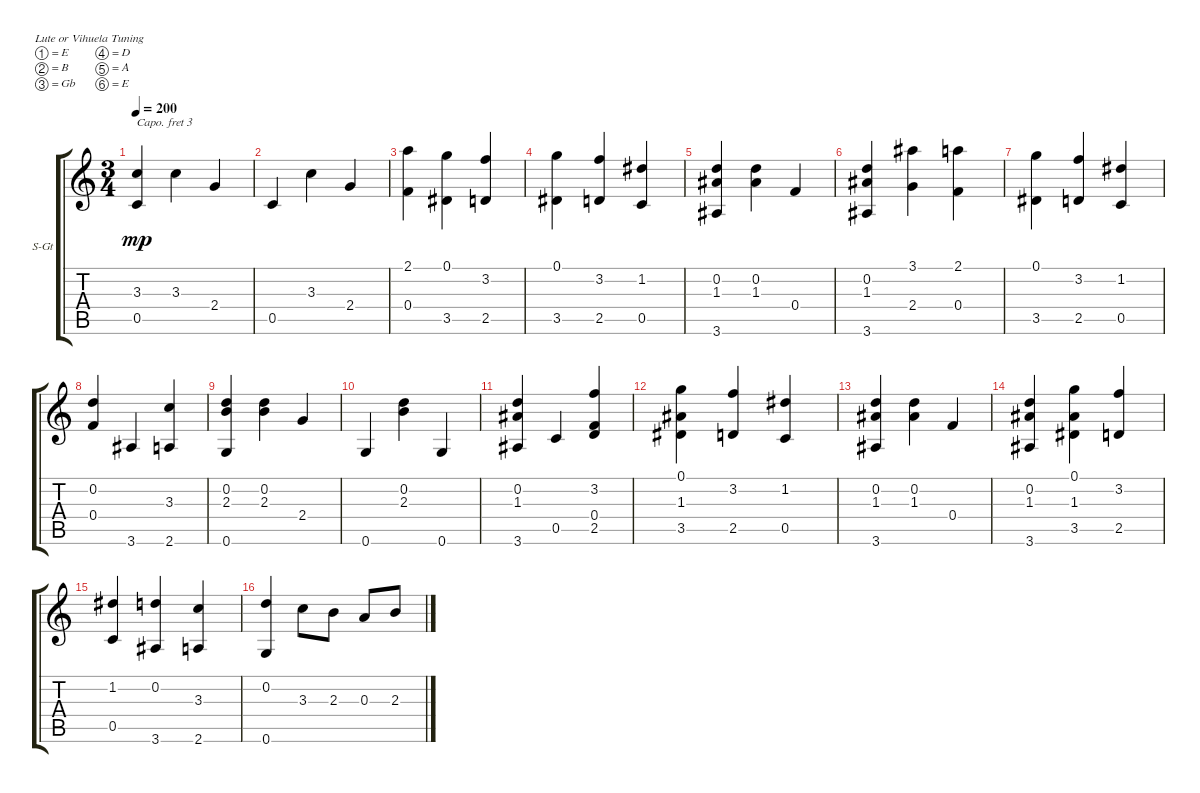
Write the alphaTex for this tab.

\bracketExtendMode groupsimilarinstruments
\firstSystemTrackNameOrientation horizontal
\otherSystemsTrackNameOrientation horizontal
\track ("" "S-Gt") {instrument acousticguitarsteel}
\staff {score tabs}
\capo 3
\tuning (E4 B3 Gb3 D3 A2 E2)
\ts (3 4)
\tempo 200
\clef g2
\ks c
(3.3 0.5).4{dy mp} 3.3.4 2.4.4 |
0.5.4 3.3.4 2.4.4 |
(2.1 0.4).4 (0.1 3.5).4 (3.2 2.5).4 |
(0.1 3.5).4 (3.2 2.5).4 (1.2 0.5).4 |
(0.2 1.3 3.6).4 (0.2 1.3).4 0.4.4 |
(0.2 1.3 3.6).4 (3.1 2.4).4 (2.1 0.4).4 |
(0.1 3.5).4 (3.2 2.5).4 (1.2 0.5).4 |
(0.2 0.4).4 3.6.4 (3.3 2.6).4 |
(0.2 2.3 0.6).4 (0.2 2.3).4 2.4.4 |
0.6.4 (0.2 2.3).4 0.6.4 |
(0.2 1.3 3.6).4 0.5.4 (3.2 0.4 2.5).4 |
(0.1 1.3 3.5).4 (3.2 2.5).4 (1.2 0.5).4 |
(0.2 1.3 3.6).4 (0.2 1.3).4 0.4.4 |
(0.2 1.3 3.6).4 (0.1 1.3 3.5).4 (3.2 2.5).4 |
(1.2 0.5).4 (0.2 3.6).4 (3.3 2.6).4 |
(0.2 0.6).4 3.3.8 2.3.8 0.3.8 2.3.8
